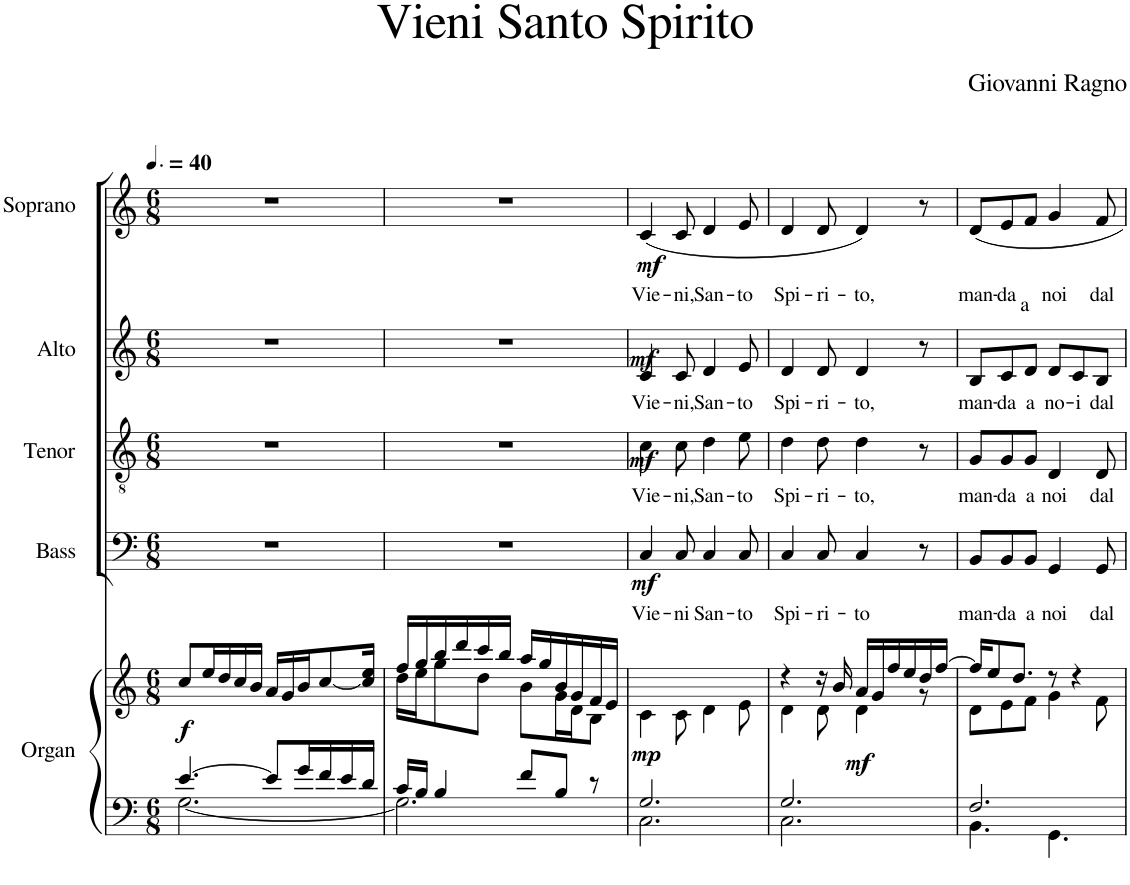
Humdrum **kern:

**kern	**kern	**dynam	**harte	**kern	**text	**dynam	**kern	**text	**dynam	**kern	**text	**dynam	**kern	**text	**dynam
*part5	*part5	*part5	*part5	*part4	*part4	*part4	*part3	*part3	*part3	*part2	*part2	*part2	*part1	*part1	*part1
*staff6	*staff5	*staff5/6	*	*staff4	*staff4	*staff4	*staff3	*staff3	*staff3	*staff2	*staff2	*staff2	*staff1	*staff1	*staff1
*I"Organ	*	*	*	*I"Bass	*	*	*I"Tenor	*	*	*I"Alto	*	*	*I"Soprano	*	*
*I'Org.	*	*	*	*I'B.	*	*	*I'T.	*	*	*I'A.	*	*	*I'S.	*	*
*clefF4	*clefG2	*	*	*clefF4	*	*	*clefGv2	*	*	*clefG2	*	*	*clefG2	*	*
*k[]	*k[]	*	*	*k[]	*	*	*k[]	*	*	*k[]	*	*	*k[]	*	*
*M6/8	*M6/8	*	*	*M6/8	*	*	*M6/8	*	*	*M6/8	*	*	*M6/8	*	*
*MM60	*MM60	*	*	*MM60	*	*	*MM60	*	*	*MM60	*	*	*MM60	*	*
=1	=1	=1	=1	=1	=1	=1	=1	=1	=1	=1	=1	=1	=1	=1	=1
*^	*	*	*	*	*	*	*	*	*	*	*	*	*	*	*
!	!	!	!LO:DY:b	!	!	!	!	!	!	!	!	!	!	!	!	!
[4.e/	[2.G\	8cc/L	f	.	2.r	.	.	2.r	.	.	2.r	.	.	2.r	.	.
.	.	16ee/L	.	.	.	.	.	.	.	.	.	.	.	.	.	.
.	.	16dd/	.	.	.	.	.	.	.	.	.	.	.	.	.	.
.	.	16cc/	.	.	.	.	.	.	.	.	.	.	.	.	.	.
.	.	16b/JJ	.	.	.	.	.	.	.	.	.	.	.	.	.	.
8e/L]	.	16a/LL	.	.	.	.	.	.	.	.	.	.	.	.	.	.
.	.	16g/	.	.	.	.	.	.	.	.	.	.	.	.	.	.
16g/L	.	16b/J	.	.	.	.	.	.	.	.	.	.	.	.	.	.
16f/	.	[8cc/	.	.	.	.	.	.	.	.	.	.	.	.	.	.
16e/	.	.	.	.	.	.	.	.	.	.	.	.	.	.	.	.
16d/JJ	.	16cc/] 16ee/Jk	.	.	.	.	.	.	.	.	.	.	.	.	.	.
=2	=2	=2	=2	=2	=2	=2	=2	=2	=2	=2	=2	=2	=2	=2	=2	=2
*	*	*^	*	*	*	*	*	*	*	*	*	*	*	*	*	*
16c/LL	2.G\]	16ff/LL	16dd\LL	.	.	2.r	.	.	2.r	.	.	2.r	.	.	2.r	.	.
16B/JJ	.	16gg/	16ee\J	.	.	.	.	.	.	.	.	.	.	.	.	.	.
4B/	.	16bb/	8gg\	.	.	.	.	.	.	.	.	.	.	.	.	.	.
.	.	16ddd/	.	.	.	.	.	.	.	.	.	.	.	.	.	.	.
.	.	16ccc/	8dd\J	.	.	.	.	.	.	.	.	.	.	.	.	.	.
.	.	16bb/JJ	.	.	.	.	.	.	.	.	.	.	.	.	.	.	.
8f/L	.	16aa/LL	8b\L	.	.	.	.	.	.	.	.	.	.	.	.	.	.
.	.	16gg/	.	.	.	.	.	.	.	.	.	.	.	.	.	.	.
8B/J	.	16b/	16g\L	.	.	.	.	.	.	.	.	.	.	.	.	.	.
.	.	16g/	16d\J	.	.	.	.	.	.	.	.	.	.	.	.	.	.
8r	.	16f/	8B\J	.	.	.	.	.	.	.	.	.	.	.	.	.	.
.	.	16e/JJ	.	.	.	.	.	.	.	.	.	.	.	.	.	.	.
=3	=3	=3	=3	=3	=3	=3	=3	=3	=3	=3	=3	=3	=3	=3	=3	=3	=3
!	!	!	!	!LO:DY:b	!LO:H:kt=T	!	!LO:LY:b	!LO:DY:b	!	!LO:LY:b	!LO:DY:b	!	!LO:LY:b	!LO:DY:b	!	!LO:LY:b	!LO:DY:b
2.G/	2.C\	2.ryy	4c\	mp	N	4C/	Vie-	mf	4c\	Vie-	mf	4c/	Vie-	mf	(4c/	Vie-	mf
!	!	!	!	!	!	!	!LO:LY:b	!	!	!LO:LY:b	!	!	!LO:LY:b	!	!	!LO:LY:b	!
.	.	.	8c\	.	.	8C/	-ni	.	8c\	-ni,	.	8c/	-ni,	.	8c/	-ni,	.
!	!	!	!	!	!	!	!LO:LY:b	!	!	!LO:LY:b	!	!	!LO:LY:b	!	!	!LO:LY:b	!
.	.	.	4d\	.	.	4C/	San-	.	4d\	San-	.	4d/	San-	.	4d/	San-	.
!	!	!	!	!	!	!	!LO:LY:b	!	!	!LO:LY:b	!	!	!LO:LY:b	!	!	!LO:LY:b	!
.	.	.	8e\	.	.	8C/	-to	.	8e\	-to	.	8e/	-to	.	8e/	-to	.
=4	=4	=4	=4	=4	=4	=4	=4	=4	=4	=4	=4	=4	=4	=4	=4	=4	=4
!	!	!	!	!	!	!	!LO:LY:b	!	!	!LO:LY:b	!	!	!LO:LY:b	!	!	!LO:LY:b	!
2.G/	2.C\	4r	4d\	.	D:maj	4C/	Spi-	.	4d\	Spi-	.	4d/	Spi-	.	4d/	Spi-	.
!	!	!	!	!	!	!	!LO:LY:b	!	!	!LO:LY:b	!	!	!LO:LY:b	!	!	!LO:LY:b	!
.	.	16r	8d\	.	.	8C/	-ri-	.	8d\	-ri-	.	8d/	-ri-	.	8d/	-ri-	.
.	.	16b/	.	.	.	.	.	.	.	.	.	.	.	.	.	.	.
!	!	!	!	!LO:DY:b	!	!	!LO:LY:b	!	!	!LO:LY:b	!	!	!LO:LY:b	!	!	!LO:LY:b	!
.	.	16a/LL	4d\	mf	.	4C/	-to	.	4d\	-to,	.	4d/	-to,	.	4d/)	-to,	.
.	.	16g/	.	.	.	.	.	.	.	.	.	.	.	.	.	.	.
.	.	16ff/	.	.	.	.	.	.	.	.	.	.	.	.	.	.	.
.	.	16ee/	.	.	.	.	.	.	.	.	.	.	.	.	.	.	.
.	.	16dd/	8r	.	.	8r	.	.	8r	.	.	8r	.	.	8r	.	.
.	.	[16ff/JJ	.	.	.	.	.	.	.	.	.	.	.	.	.	.	.
=5	=5	=5	=5	=5	=5	=5	=5	=5	=5	=5	=5	=5	=5	=5	=5	=5	=5
!	!	!	!	!	!	!	!LO:LY:b	!	!	!LO:LY:b	!	!	!LO:LY:b	!	!	!LO:LY:b	!
2.Fn/	4.BB\	16ff/KL]	8d\L	.	D:maj	8BB/L	man-	.	8G/L	man-	.	8B/L	man-	.	8d/L	man-	.
.	.	8ee/	.	.	.	.	.	.	.	.	.	.	.	.	.	.	.
!	!	!	!	!	!	!	!LO:LY:b	!	!	!LO:LY:b	!	!	!LO:LY:b	!	!	!LO:LY:b	!
.	.	.	8e\	.	.	8BB/	-da	.	8G/	-da	.	8c/	-da	.	8e/	-da	.
.	.	8.dd/J	.	.	.	.	.	.	.	.	.	.	.	.	.	.	.
!	!	!	!	!	!	!	!LO:LY:b	!	!	!LO:LY:b	!	!	!LO:LY:b	!	!	!LO:LY:b	!
.	.	.	8f\J	.	.	8BB/J	a	.	8G/J	a	.	8d/J	a	.	8f/J	a	.
!	!	!	!	!	!	!	!LO:LY:b	!	!	!LO:LY:b	!	!	!LO:LY:b	!	!	!LO:LY:b	!
.	4.GG\	8r	4g\	.	.	4GG/	noi	.	4D/	noi	.	8d/L	no-	.	4g/	noi	.
!	!	!	!	!	!	!	!	!	!	!	!	!	!LO:LY:b	!	!	!	!
.	.	4r	.	.	.	.	.	.	.	.	.	8c/	-i	.	.	.	.
!	!	!	!	!	!	!	!LO:LY:b	!	!	!LO:LY:b	!	!	!LO:LY:b	!	!	!LO:LY:b	!
.	.	.	8f\	.	.	8GG/	dal	.	8D/	dal	.	8B/J	dal	.	8f/	dal	.
*v	*v	*	*	*	*	*	*	*	*	*	*	*	*	*	*	*	*
*	*v	*v	*	*	*	*	*	*	*	*	*	*	*	*	*	*
=	=	=	=	=	=	=	=	=	=	=	=	=	=	=	=
*-	*-	*-	*-	*-	*-	*-	*-	*-	*-	*-	*-	*-	*-	*-	*-
